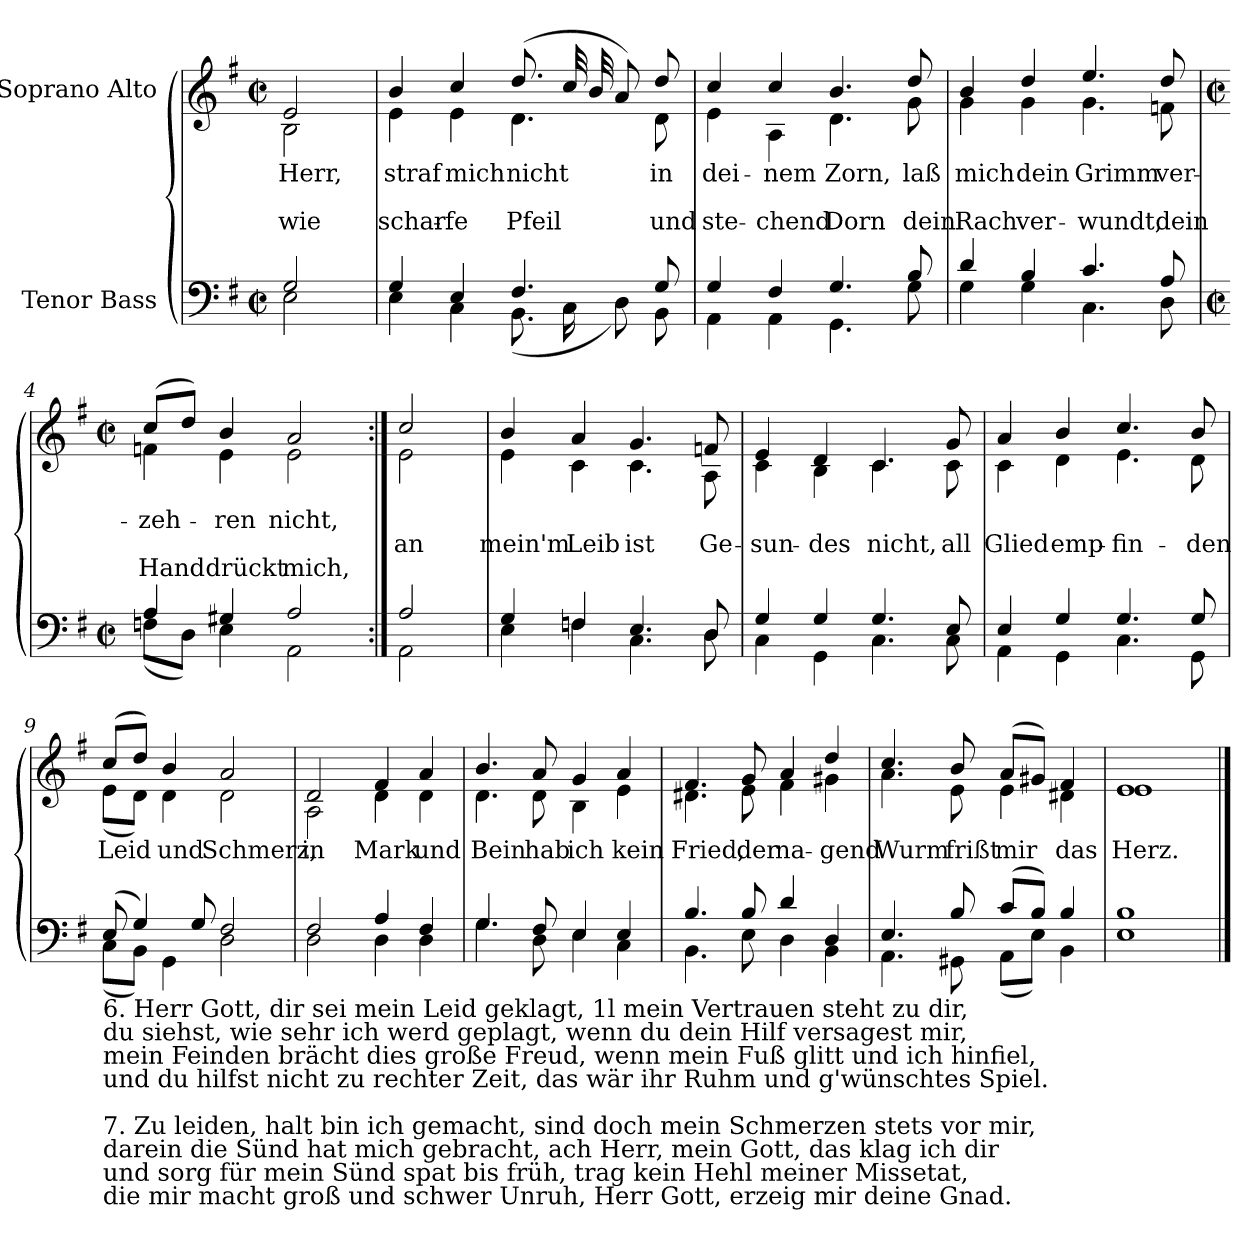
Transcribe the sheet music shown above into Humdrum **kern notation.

**kern	**kern	**text	**text	**text
*part2	*part1	*part1	*part1	*part1
*staff2	*staff1	*staff1	*staff1	*staff1
*I"Tenor Bass	*I"Soprano Alto	*	*	*
*clefF4	*clefG2	*	*	*
*k[f#]	*k[f#]	*	*	*
*G:	*G:	*	*	*
*M2/2	*M2/2	*	*	*
*met(c|)	*met(c|)	*	*	*
=	=	=	=	=
*^	*	*	*	*
!	!	!LO:TX:a:cj:t=Cornelius Becker\n(1561-1604)	!	!	!
!	!	!LO:TX:a:cj:t=Psalm 38, SWV 135	!	!	!
!	!	!LO:TX:a:cj:t=Heinrich Schütz\n(1585-1672)	!	!	!
!	!	!	!LO:LY:b	!	!LO:LY:b
*	*	*^	*	*	*
2G/	2E\	2e/	2B\	Herr,	.	wie
=1	=1	=1	=1	=1	=1	=1
!	!	!	!	!LO:LY:b	!	!LO:LY:b
4G/	4E\	4b/	4e\	straf	.	schar-
!	!	!	!	!LO:LY:b	!	!LO:LY:b
4E/	4C\	4cc/	4e\	-mich	.	fe
!	!	!	!	!LO:LY:b	!	!LO:LY:b
4.F#/	(<8.BB\L	(>8.dd/L	4.d\	nicht	.	Pfeil
.	16C\L	32cc/LL	.	.	.	.
.	.	32b/	.	.	.	.
.	8D\J)	8a/J)	.	.	.	.
!	!	!	!	!LO:LY:b	!	!LO:LY:b
8G/	8BB\	8dd/	8d\	in	.	und
=2	=2	=2	=2	=2	=2	=2
!	!	!	!	!LO:LY:b	!	!LO:LY:b
4G/	4AA\	4cc/	4e\	dei-	.	-ste-
!	!	!	!	!LO:LY:b	!	!LO:LY:b
4F#/	4AA\	4cc/	4A\	-nem	.	chend
!	!	!	!	!LO:LY:b	!	!LO:LY:b
4.G/	4.GG\	4.b/	4.d\	Zorn,	.	Dorn
!	!	!	!	!LO:LY:b	!	!LO:LY:b
8B/	8G\	8dd/	8g\	laß	.	dein
=3	=3	=3	=3	=3	=3	=3
!	!	!	!	!LO:LY:b	!	!LO:LY:b
4d/	4G\	4b/	4g\	mich	.	Rach
!	!	!	!	!LO:LY:b	!	!LO:LY:b
4B/	4G\	4dd/	4g\	dein	.	ver-
!	!	!	!	!LO:LY:b	!	!LO:LY:b
4.c/	4.C\	4.ee/	4.g\	-Grimm	.	wundt,
!	!	!	!	!LO:LY:b	!	!LO:LY:b
8A/	8D\	8dd/	8fn\	ver-	.	-dein
!!LO:LB:g=z	!!
=4	=4	=4	=4	=4	=4	=4
*M2/2	*	*M2/2	*	*	*	*
*met(c|)	*	*met(c|)	*	*	*	*
!	!	!	!	!LO:LY:b	!	!LO:LY:b
4A/	(<8Fn\L	(>8cc/L	4fn\	zeh-	.	Hand
.	8D\J)	8dd/J)	.	.	.	.
!	!	!	!	!LO:LY:b	!	!LO:LY:b
4G#X/	4E\	4b/	4e\	ren	.	drückt
!	!	!	!	!LO:LY:b	!	!LO:LY:b
2A/	2AA\	2a/	2e\	nicht,	.	mich,
=5:|!	=5:|!	=5:|!	=5:|!	=5:|!	=5:|!	=5:|!
!	!	!	!	!	!LO:LY:b	!
2A/	2AA\	2cc/	2e\	.	an	.
=6	=6	=6	=6	=6	=6	=6
!	!	!	!	!	!LO:LY:b	!
4G/	4E\	4b/	4e\	.	mein'm	.
!	!	!	!	!	!LO:LY:b	!
4Fn/	4Fn\	4a/	4c\	.	Leib	.
!	!	!	!	!	!LO:LY:b	!
4.E/	4.C\	4.g/	4.c\	.	ist	.
!	!	!	!	!	!LO:LY:b	!
8D/	8D\	8fn/	8A\	.	Ge-	.
=7	=7	=7	=7	=7	=7	=7
!	!	!	!	!	!LO:LY:b	!
4G/	4C\	4e/	4c\	.	-sun-	.
!	!	!	!	!	!LO:LY:b	!
4G/	4GG\	4d/	4B\	.	-des	.
!	!	!	!	!	!LO:LY:b	!
4.G/	4.C\	4.c/	4.c\	.	nicht,	.
!	!	!	!	!	!LO:LY:b	!
8E/	8C\	8g/	8c\	.	all	.
=8	=8	=8	=8	=8	=8	=8
!	!	!	!	!	!LO:LY:b	!
4E/	4AA\	4a/	4c\	.	Glied	.
!	!	!	!	!	!LO:LY:b	!
4G/	4GG\	4b/	4d\	.	emp-	.
!	!	!	!	!	!LO:LY:b	!
4.G/	4.C\	4.cc/	4.e\	.	-fin-	.
!	!	!	!	!	!LO:LY:b	!
8G/	8GG\	8b/	8d\	.	-den	.
!!LO:LB:g=z	!!
=9	=9	=9	=9	=9	=9	=9
!LO:TX:b:t=6. Herr Gott, dir sei mein Leid geklagt, 1l mein Vertrauen steht zu dir,\ndu siehst, wie sehr ich werd geplagt, wenn du dein Hilf versagest mir,\nmein Feinden brächt dies große Freud, wenn mein Fuß glitt und ich hinfiel,\nund du hilfst nicht zu rechter Zeit, das wär ihr Ruhm und g'wünschtes Spiel.\n \n7. Zu leiden, halt bin ich gemacht, sind doch mein Schmerzen stets vor mir,\ndarein die Sünd hat mich gebracht, ach Herr, mein Gott, das klag ich dir\nund sorg für mein Sünd spat bis früh, trag kein Hehl meiner Missetat,\ndie mir macht groß und schwer Unruh, Herr Gott, erzeig mir deine Gnad.	!	!	!	!	!	!
!	!	!	!	!LO:LY:b	!	!
(>8E/	(<8C\L	(>8cc/L	(<8e\L	Leid	.	.
4G/)	8BB\J)	8dd/J)	8d\J)	.	.	.
!	!	!	!	!LO:LY:b	!	!
.	4GG\	4b/	4d\	und	.	.
8G/	.	.	.	.	.	.
!	!	!	!	!LO:LY:b	!	!
2F#/	2D\	2a/	2d\	Schmerz,	.	.
=10	=10	=10	=10	=10	=10	=10
!	!	!	!	!LO:LY:b	!	!
2F#/	2D\	2d/	2A\	in	.	.
!	!	!	!	!LO:LY:b	!	!
4A/	4D\	4f#/	4d\	Mark	.	.
!	!	!	!	!LO:LY:b	!	!
4F#/	4D\	4a/	4d\	und	.	.
=11	=11	=11	=11	=11	=11	=11
!	!	!	!	!LO:LY:b	!	!
4.G/	4.G\	4.b/	4.d\	Bein	.	.
!	!	!	!	!LO:LY:b	!	!
8F#/	8D\	8a/	8d\	hab	.	.
!	!	!	!	!LO:LY:b	!	!
4E/	4E\	4g/	4B\	ich	.	.
!	!	!	!	!LO:LY:b	!	!
4E/	4C\	4a/	4e\	kein	.	.
=12	=12	=12	=12	=12	=12	=12
!	!	!	!	!LO:LY:b	!	!
4.B/	4.BB\	4.f#/	4.d#X\	Fried,	.	.
!	!	!	!	!LO:LY:b	!	!
8B/	8E\	8g/	8e\	der	.	.
!	!	!	!	!LO:LY:b	!	!
4d/	4D\	4a/	4f#\	na-	.	.
!	!	!	!	!LO:LY:b	!	!
4D/	4BB\	4dd/	4g#X\	-gend	.	.
=13	=13	=13	=13	=13	=13	=13
!	!	!	!	!LO:LY:b	!	!
4.E/	4.AA\	4.cc/	4.a\	Wurm	.	.
!	!	!	!	!LO:LY:b	!	!
8B/	8GG#X\	8b/	8e\	frißt	.	.
!	!	!	!	!LO:LY:b	!	!
(>8c/L	(<8AA\L	(>8a/L	4e\	mir	.	.
8B/J)	8E\J)	8g#X/J)	.	.	.	.
!	!	!	!	!LO:LY:b	!	!
4B/	4BB\	4f#/	4d#X\	das	.	.
=14	=14	=14	=14	=14	=14	=14
!	!	!	!	!LO:LY:b	!	!
1B/	1E\	1e/	1e\	Herz.	.	.
*v	*v	*	*	*	*	*
*	*v	*v	*	*	*
==	==	==	==	==
*-	*-	*-	*-	*-
